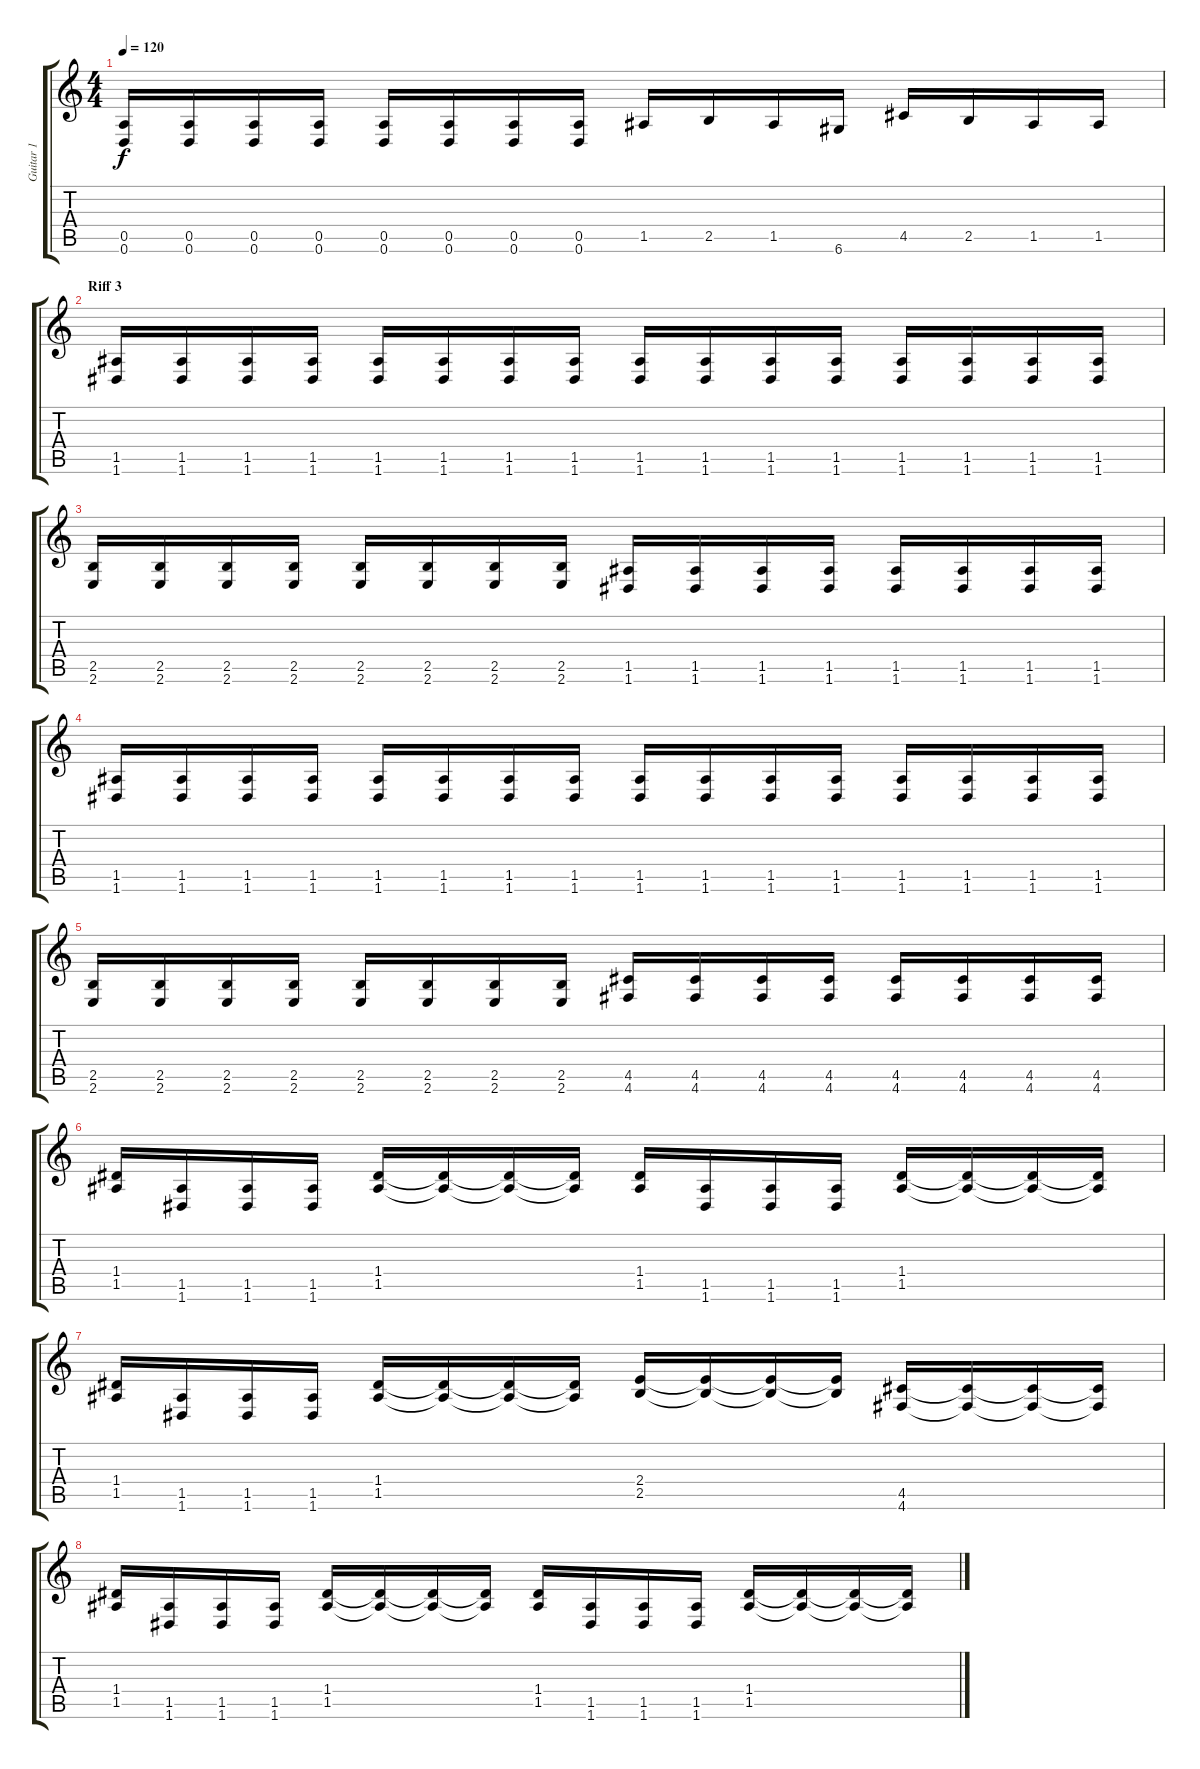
\track ("Guitar 1" "Guitar 1") {instrument distortionguitar}
\staff {score tabs}
\tuning (E4 B3 G3 D3 A2 D2) {hide}
\ts (4 4)
\tempo 120
\clef g2
\ks c
(0.5 0.6).16{dy f} (0.5 0.6).16 (0.5 0.6).16 (0.5 0.6).16 (0.5 0.6).16 (0.5 0.6).16 (0.5 0.6).16 (0.5 0.6).16 1.5.16 2.5.16 1.5.16 6.6.16 4.5.16 2.5.16 1.5.16 1.5.16 |
\section ("" "Riff 3")
(1.5 1.6).16 (1.5 1.6).16 (1.5 1.6).16 (1.5 1.6).16 (1.5 1.6).16 (1.5 1.6).16 (1.5 1.6).16 (1.5 1.6).16 (1.5 1.6).16 (1.5 1.6).16 (1.5 1.6).16 (1.5 1.6).16 (1.5 1.6).16 (1.5 1.6).16 (1.5 1.6).16 (1.5 1.6).16 |
(2.5 2.6).16 (2.5 2.6).16 (2.5 2.6).16 (2.5 2.6).16 (2.5 2.6).16 (2.5 2.6).16 (2.5 2.6).16 (2.5 2.6).16 (1.5 1.6).16 (1.5 1.6).16 (1.5 1.6).16 (1.5 1.6).16 (1.5 1.6).16 (1.5 1.6).16 (1.5 1.6).16 (1.5 1.6).16 |
(1.5 1.6).16 (1.5 1.6).16 (1.5 1.6).16 (1.5 1.6).16 (1.5 1.6).16 (1.5 1.6).16 (1.5 1.6).16 (1.5 1.6).16 (1.5 1.6).16 (1.5 1.6).16 (1.5 1.6).16 (1.5 1.6).16 (1.5 1.6).16 (1.5 1.6).16 (1.5 1.6).16 (1.5 1.6).16 |
(2.5 2.6).16 (2.5 2.6).16 (2.5 2.6).16 (2.5 2.6).16 (2.5 2.6).16 (2.5 2.6).16 (2.5 2.6).16 (2.5 2.6).16 (4.5 4.6).16 (4.5 4.6).16 (4.5 4.6).16 (4.5 4.6).16 (4.5 4.6).16 (4.5 4.6).16 (4.5 4.6).16 (4.5 4.6).16 |
(1.4 1.5).16 (1.5 1.6).16 (1.5 1.6).16 (1.5 1.6).16 (1.4 1.5).16 (1.4{t} 1.5{t}).16 (1.4{t} 1.5{t}).16 (1.4{t} 1.5{t}).16 (1.4 1.5).16 (1.5 1.6).16 (1.5 1.6).16 (1.5 1.6).16 (1.4 1.5).16 (1.4{t} 1.5{t}).16 (1.4{t} 1.5{t}).16 (1.4{t} 1.5{t}).16 |
(1.4 1.5).16 (1.5 1.6).16 (1.5 1.6).16 (1.5 1.6).16 (1.4 1.5).16 (1.4{t} 1.5{t}).16 (1.4{t} 1.5{t}).16 (1.4{t} 1.5{t}).16 (2.4 2.5).16 (2.4{t} 2.5{t}).16 (2.4{t} 2.5{t}).16 (2.4{t} 2.5{t}).16 (4.5 4.6).16 (4.5{t} 4.6{t}).16 (4.5{t} 4.6{t}).16 (4.5{t} 4.6{t}).16 |
(1.4 1.5).16 (1.5 1.6).16 (1.5 1.6).16 (1.5 1.6).16 (1.4 1.5).16 (1.4{t} 1.5{t}).16 (1.4{t} 1.5{t}).16 (1.4{t} 1.5{t}).16 (1.4 1.5).16 (1.5 1.6).16 (1.5 1.6).16 (1.5 1.6).16 (1.4 1.5).16 (1.4{t} 1.5{t}).16 (1.4{t} 1.5{t}).16 (1.4{t} 1.5{t}).16
